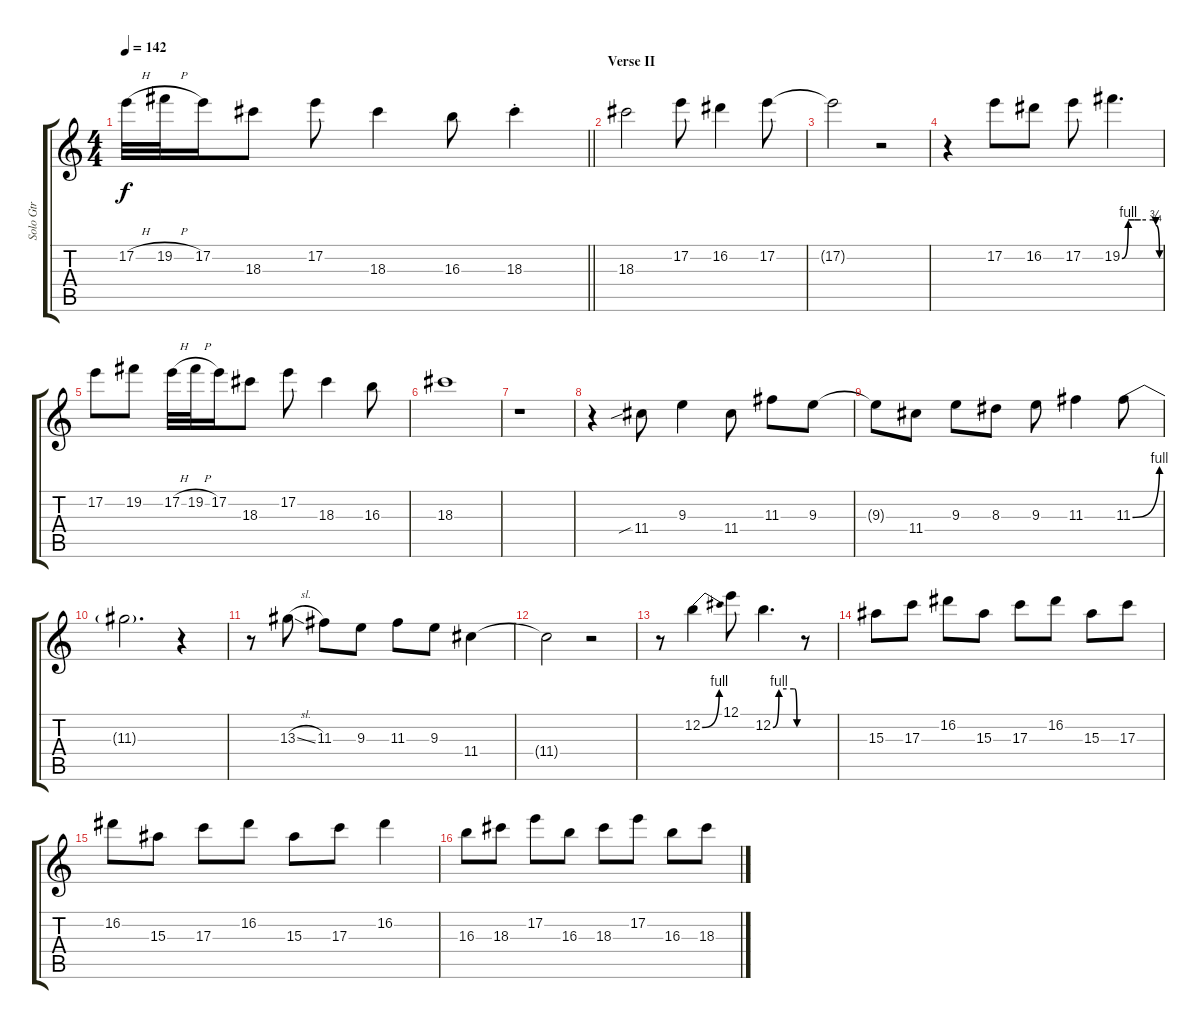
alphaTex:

\track ("Solo Gtr" "Solo Gtr") {instrument overdrivenguitar}
\staff {score tabs}
\tuning (E4 B3 G3 D3 A2 E2) {hide}
\ts (4 4)
\tempo 142
\clef g2
\barLineRight lightlight
\ks c
17.2{h}.32{dy f} 19.2{h}.32 17.2.16 18.3.8 17.2.8 18.3.4 16.3.8 18.3{st}.4 |
\section ("" "Verse II")
18.3.2 17.2.8 16.2.4 17.2.8 |
17.2{t}.2 r.2 |
r.4 17.2.8 16.2.8 17.2.8 19.2{be (custom 0 0 10 4 20 4 30 4 50 4 54 3 60 0)}.4{d} |
17.2.8 19.2.8 17.2{h}.32 19.2{h}.32 17.2.16 18.3.8 17.2.8 18.3.4 16.3.8 |
18.3.1 |
r.1 |
r.4 11.4{sib}.8 9.3.4 11.4.8 11.3.8 9.3.8 |
9.3{t}.8 11.4.8 9.3.8 8.3.8 9.3.8 11.3.4 11.3{be (bend 0 0 60 4)}.8 |
11.3{t}.2{d} r.4 |
r.8 13.3{sl}.8 11.3.8 9.3.8 11.3.8 9.3.8 11.4.4 |
11.4{t}.2 r.2 |
r.8 12.2{be (bend 0 0 60 4)}.4 12.1.8 12.2{be (custom 0 0 15 4 52 4 54 4 60 0)}.4{d} r.8 |
15.3.8 17.3.8 16.2.8 15.3.8 17.3.8 16.2.8 15.3.8 17.3.8 |
16.2.8 15.3.8 17.3.8 16.2.8 15.3.8 17.3.8 16.2.4 |
16.3.8 18.3.8 17.2.8 16.3.8 18.3.8 17.2.8 16.3.8 18.3.8
